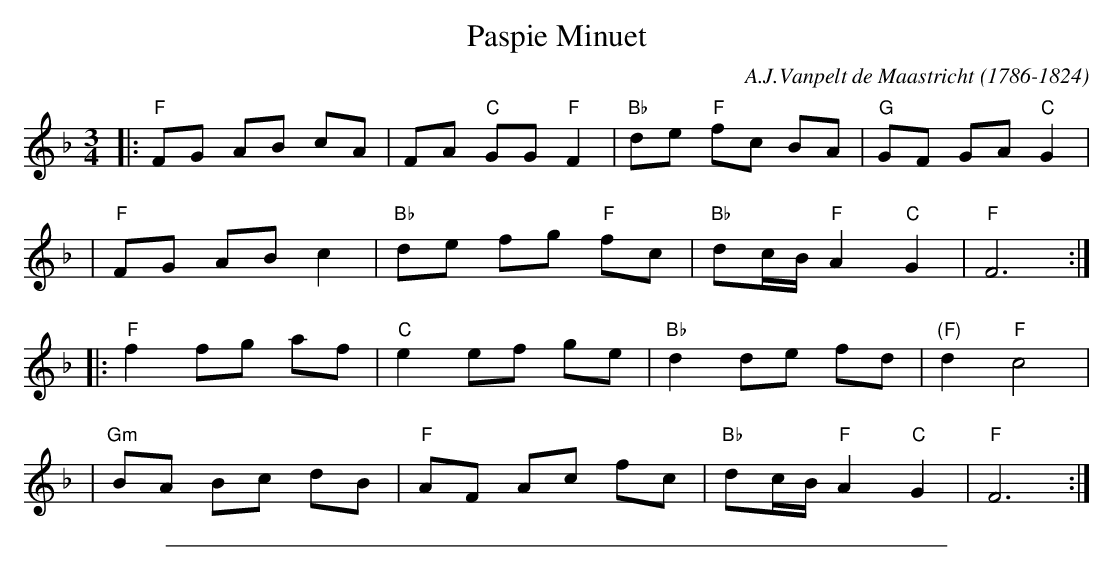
X:1
T: Paspie Minuet
C: A.J.Vanpelt de Maastricht (1786-1824)
M: 3/4
L: 1/8
K: F
|: "F"FG AB cA |    FA "C"GG "F"F2 | "Bb"de    "F"fc    BA |  "G" GF GA "C"G2 |
|  "F"FG AB c2 |"Bb"de    fg "F"fc | "Bb"dc/B/ "F"A2 "C"G2 |  "F" F6         :|
|: "F"f2 fg af | "C"e2    ef    ge | "Bb"d2       de    fd | "(F)"d2 "F"c4    |
| "Gm"BA Bc dB | "F"AF    Ac    fc | "Bb"dc/B/ "F"A2 "C"G2 |  "F" F6         :|
